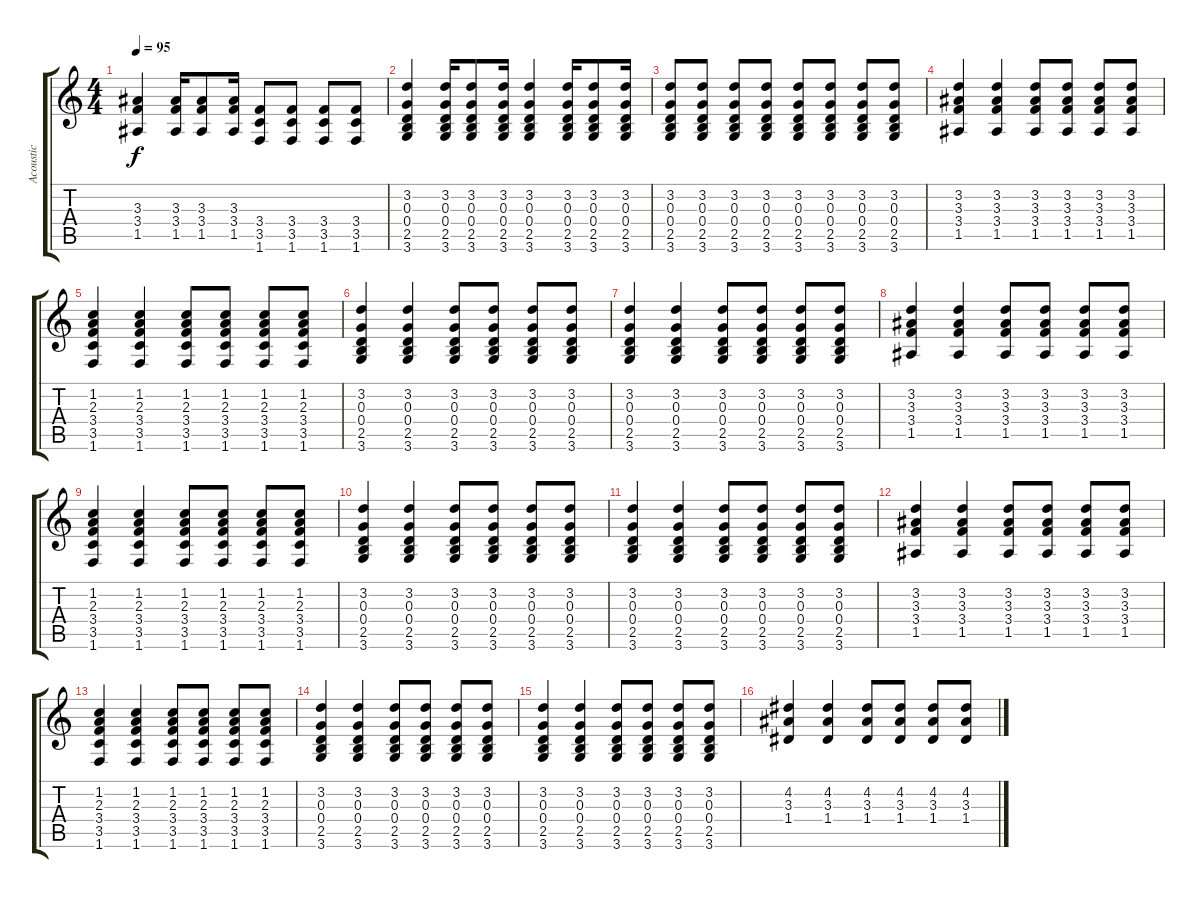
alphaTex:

\track ("Acoustic" "Acoustic") {instrument acousticguitarsteel}
\staff {score tabs}
\tuning (E4 B3 G3 D3 A2 E2) {hide}
\ts (4 4)
\tempo 95
\clef g2
\ks c
(3.3 3.4 1.5).4{dy f} (3.3 3.4 1.5).16 (3.3 3.4 1.5).8 (3.3 3.4 1.5).16 (3.4 3.5 1.6).8 (3.4 3.5 1.6).8 (3.4 3.5 1.6).8 (3.4 3.5 1.6).8 |
(3.2 0.3 0.4 2.5 3.6).4 (3.2 0.3 0.4 2.5 3.6).16 (3.2 0.3 0.4 2.5 3.6).8 (3.2 0.3 0.4 2.5 3.6).16 (3.2 0.3 0.4 2.5 3.6).4 (3.2 0.3 0.4 2.5 3.6).16 (3.2 0.3 0.4 2.5 3.6).8 (3.2 0.3 0.4 2.5 3.6).16 |
(3.2 0.3 0.4 2.5 3.6).8 (3.2 0.3 0.4 2.5 3.6).8 (3.2 0.3 0.4 2.5 3.6).8 (3.2 0.3 0.4 2.5 3.6).8 (3.2 0.3 0.4 2.5 3.6).8 (3.2 0.3 0.4 2.5 3.6).8 (3.2 0.3 0.4 2.5 3.6).8 (3.2 0.3 0.4 2.5 3.6).8 |
(3.2 3.3 3.4 1.5).4 (3.2 3.3 3.4 1.5).4 (3.2 3.3 3.4 1.5).8 (3.2 3.3 3.4 1.5).8 (3.2 3.3 3.4 1.5).8 (3.2 3.3 3.4 1.5).8 |
(1.2 2.3 3.4 3.5 1.6).4 (1.2 2.3 3.4 3.5 1.6).4 (1.2 2.3 3.4 3.5 1.6).8 (1.2 2.3 3.4 3.5 1.6).8 (1.2 2.3 3.4 3.5 1.6).8 (1.2 2.3 3.4 3.5 1.6).8 |
(3.2 0.3 0.4 2.5 3.6).4 (3.2 0.3 0.4 2.5 3.6).4 (3.2 0.3 0.4 2.5 3.6).8 (3.2 0.3 0.4 2.5 3.6).8 (3.2 0.3 0.4 2.5 3.6).8 (3.2 0.3 0.4 2.5 3.6).8 |
(3.2 0.3 0.4 2.5 3.6).4 (3.2 0.3 0.4 2.5 3.6).4 (3.2 0.3 0.4 2.5 3.6).8 (3.2 0.3 0.4 2.5 3.6).8 (3.2 0.3 0.4 2.5 3.6).8 (3.2 0.3 0.4 2.5 3.6).8 |
(3.2 3.3 3.4 1.5).4 (3.2 3.3 3.4 1.5).4 (3.2 3.3 3.4 1.5).8 (3.2 3.3 3.4 1.5).8 (3.2 3.3 3.4 1.5).8 (3.2 3.3 3.4 1.5).8 |
(1.2 2.3 3.4 3.5 1.6).4 (1.2 2.3 3.4 3.5 1.6).4 (1.2 2.3 3.4 3.5 1.6).8 (1.2 2.3 3.4 3.5 1.6).8 (1.2 2.3 3.4 3.5 1.6).8 (1.2 2.3 3.4 3.5 1.6).8 |
(3.2 0.3 0.4 2.5 3.6).4 (3.2 0.3 0.4 2.5 3.6).4 (3.2 0.3 0.4 2.5 3.6).8 (3.2 0.3 0.4 2.5 3.6).8 (3.2 0.3 0.4 2.5 3.6).8 (3.2 0.3 0.4 2.5 3.6).8 |
(3.2 0.3 0.4 2.5 3.6).4 (3.2 0.3 0.4 2.5 3.6).4 (3.2 0.3 0.4 2.5 3.6).8 (3.2 0.3 0.4 2.5 3.6).8 (3.2 0.3 0.4 2.5 3.6).8 (3.2 0.3 0.4 2.5 3.6).8 |
(3.2 3.3 3.4 1.5).4 (3.2 3.3 3.4 1.5).4 (3.2 3.3 3.4 1.5).8 (3.2 3.3 3.4 1.5).8 (3.2 3.3 3.4 1.5).8 (3.2 3.3 3.4 1.5).8 |
(1.2 2.3 3.4 3.5 1.6).4 (1.2 2.3 3.4 3.5 1.6).4 (1.2 2.3 3.4 3.5 1.6).8 (1.2 2.3 3.4 3.5 1.6).8 (1.2 2.3 3.4 3.5 1.6).8 (1.2 2.3 3.4 3.5 1.6).8 |
(3.2 0.3 0.4 2.5 3.6).4 (3.2 0.3 0.4 2.5 3.6).4 (3.2 0.3 0.4 2.5 3.6).8 (3.2 0.3 0.4 2.5 3.6).8 (3.2 0.3 0.4 2.5 3.6).8 (3.2 0.3 0.4 2.5 3.6).8 |
(3.2 0.3 0.4 2.5 3.6).4 (3.2 0.3 0.4 2.5 3.6).4 (3.2 0.3 0.4 2.5 3.6).8 (3.2 0.3 0.4 2.5 3.6).8 (3.2 0.3 0.4 2.5 3.6).8 (3.2 0.3 0.4 2.5 3.6).8 |
(4.2 3.3 1.4).4 (4.2 3.3 1.4).4 (4.2 3.3 1.4).8 (4.2 3.3 1.4).8 (4.2 3.3 1.4).8 (4.2 3.3 1.4).8
